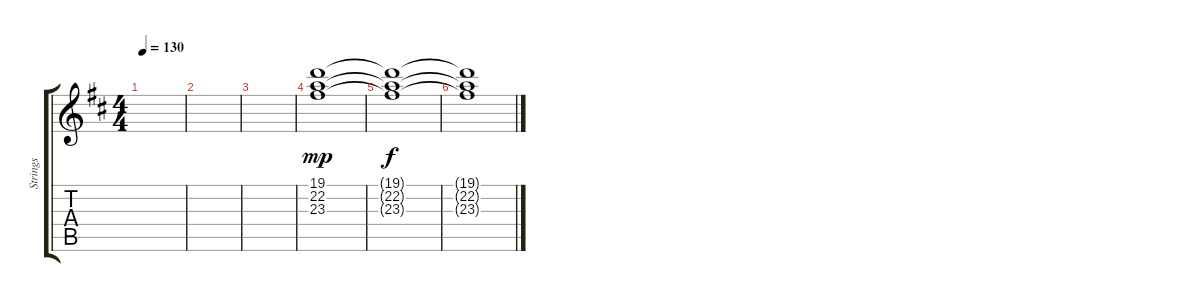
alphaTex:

\track ("Strings" "Strings") {instrument stringensemble1}
\staff {score tabs}
\tuning (G4 B3 G3 D3 A2 D2) {hide}
\ts (4 4)
\tempo 130
\clef g2
\ks d
|
|
|
(19.1 22.2 23.3).1{dy mp} |
(19.1{t} 22.2{t} 23.3{t}).1{dy f} |
(19.1{t} 22.2{t} 23.3{t}).1
